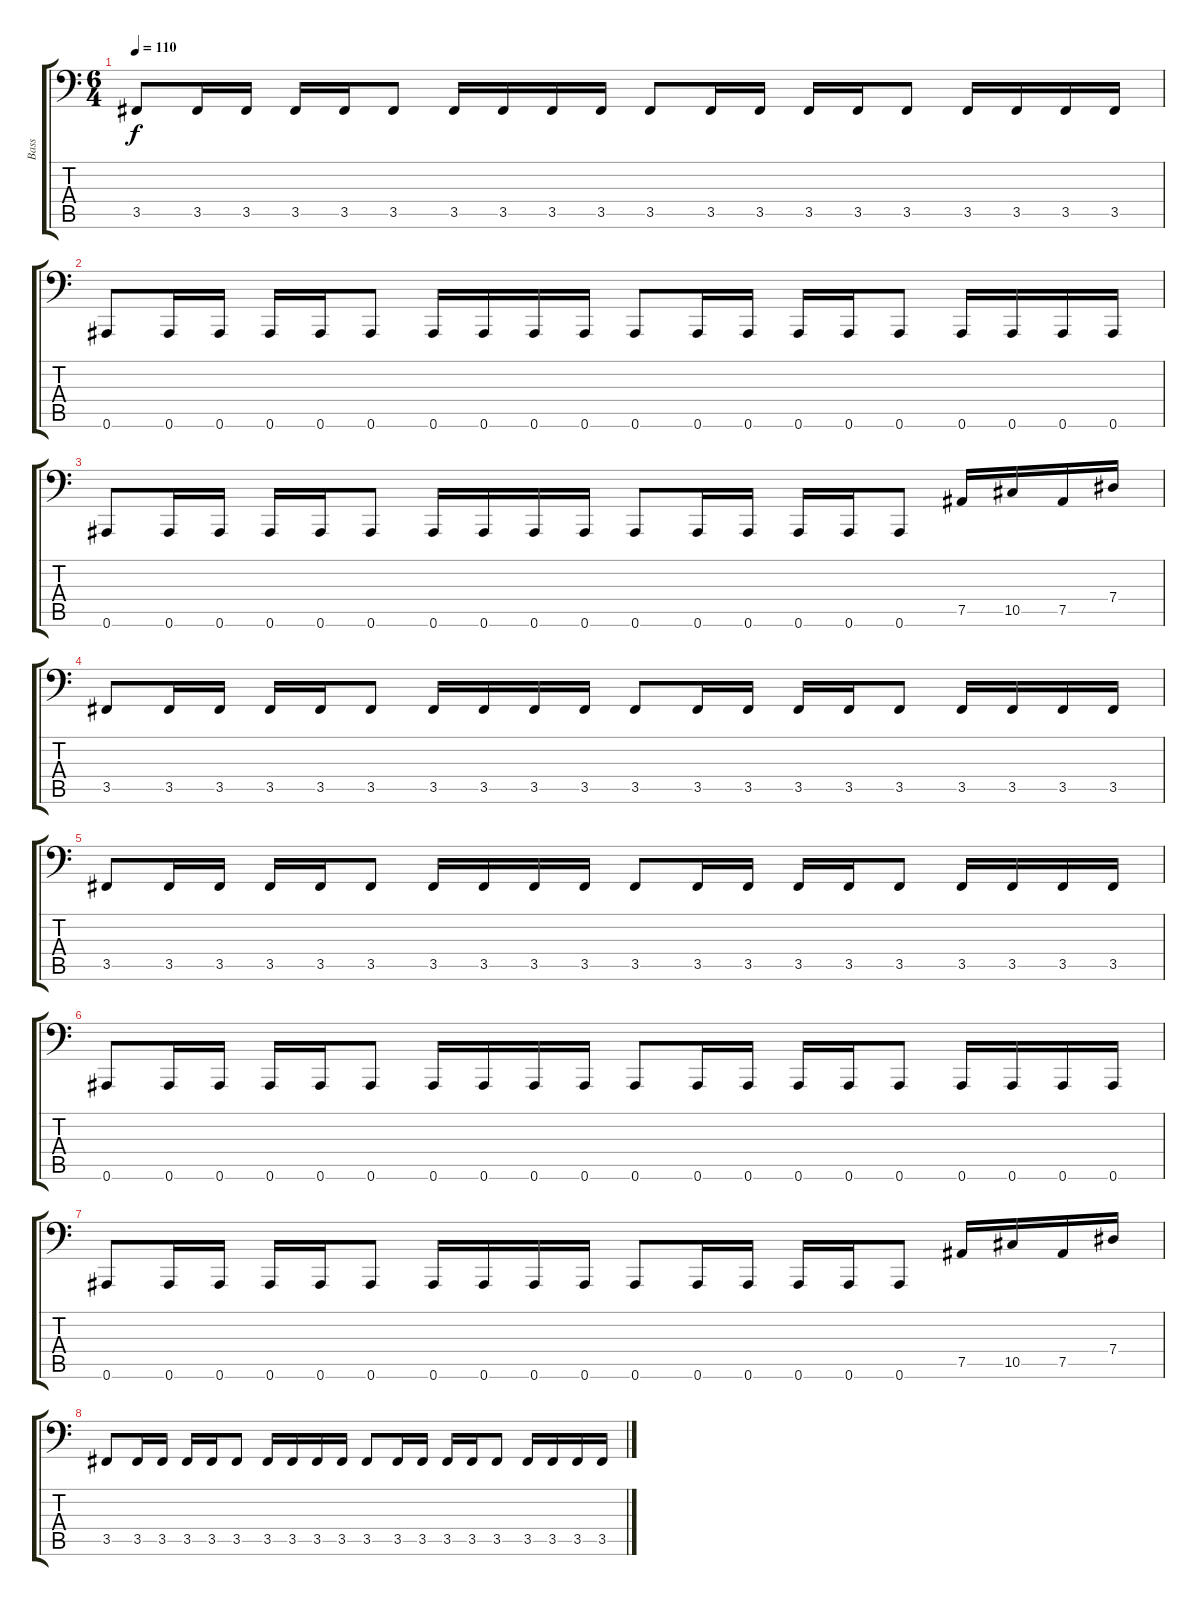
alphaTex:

\track ("Bass" "Bass") {instrument electricbassfinger}
\staff {score tabs}
\tuning (Bb2 F2 Db2 Ab1 Eb1 Bb0) {hide}
\ts (6 4)
\tempo 110
\clef f4
\ks c
3.5.8{dy f} 3.5.16 3.5.16 3.5.16 3.5.16 3.5.8 3.5.16 3.5.16 3.5.16 3.5.16 3.5.8 3.5.16 3.5.16 3.5.16 3.5.16 3.5.8 3.5.16 3.5.16 3.5.16 3.5.16 |
0.6.8 0.6.16 0.6.16 0.6.16 0.6.16 0.6.8 0.6.16 0.6.16 0.6.16 0.6.16 0.6.8 0.6.16 0.6.16 0.6.16 0.6.16 0.6.8 0.6.16 0.6.16 0.6.16 0.6.16 |
0.6.8 0.6.16 0.6.16 0.6.16 0.6.16 0.6.8 0.6.16 0.6.16 0.6.16 0.6.16 0.6.8 0.6.16 0.6.16 0.6.16 0.6.16 0.6.8 7.5.16 10.5.16 7.5.16 7.4.16 |
3.5.8 3.5.16 3.5.16 3.5.16 3.5.16 3.5.8 3.5.16 3.5.16 3.5.16 3.5.16 3.5.8 3.5.16 3.5.16 3.5.16 3.5.16 3.5.8 3.5.16 3.5.16 3.5.16 3.5.16 |
3.5.8 3.5.16 3.5.16 3.5.16 3.5.16 3.5.8 3.5.16 3.5.16 3.5.16 3.5.16 3.5.8 3.5.16 3.5.16 3.5.16 3.5.16 3.5.8 3.5.16 3.5.16 3.5.16 3.5.16 |
0.6.8 0.6.16 0.6.16 0.6.16 0.6.16 0.6.8 0.6.16 0.6.16 0.6.16 0.6.16 0.6.8 0.6.16 0.6.16 0.6.16 0.6.16 0.6.8 0.6.16 0.6.16 0.6.16 0.6.16 |
0.6.8 0.6.16 0.6.16 0.6.16 0.6.16 0.6.8 0.6.16 0.6.16 0.6.16 0.6.16 0.6.8 0.6.16 0.6.16 0.6.16 0.6.16 0.6.8 7.5.16 10.5.16 7.5.16 7.4.16 |
3.5.8 3.5.16 3.5.16 3.5.16 3.5.16 3.5.8 3.5.16 3.5.16 3.5.16 3.5.16 3.5.8 3.5.16 3.5.16 3.5.16 3.5.16 3.5.8 3.5.16 3.5.16 3.5.16 3.5.16
